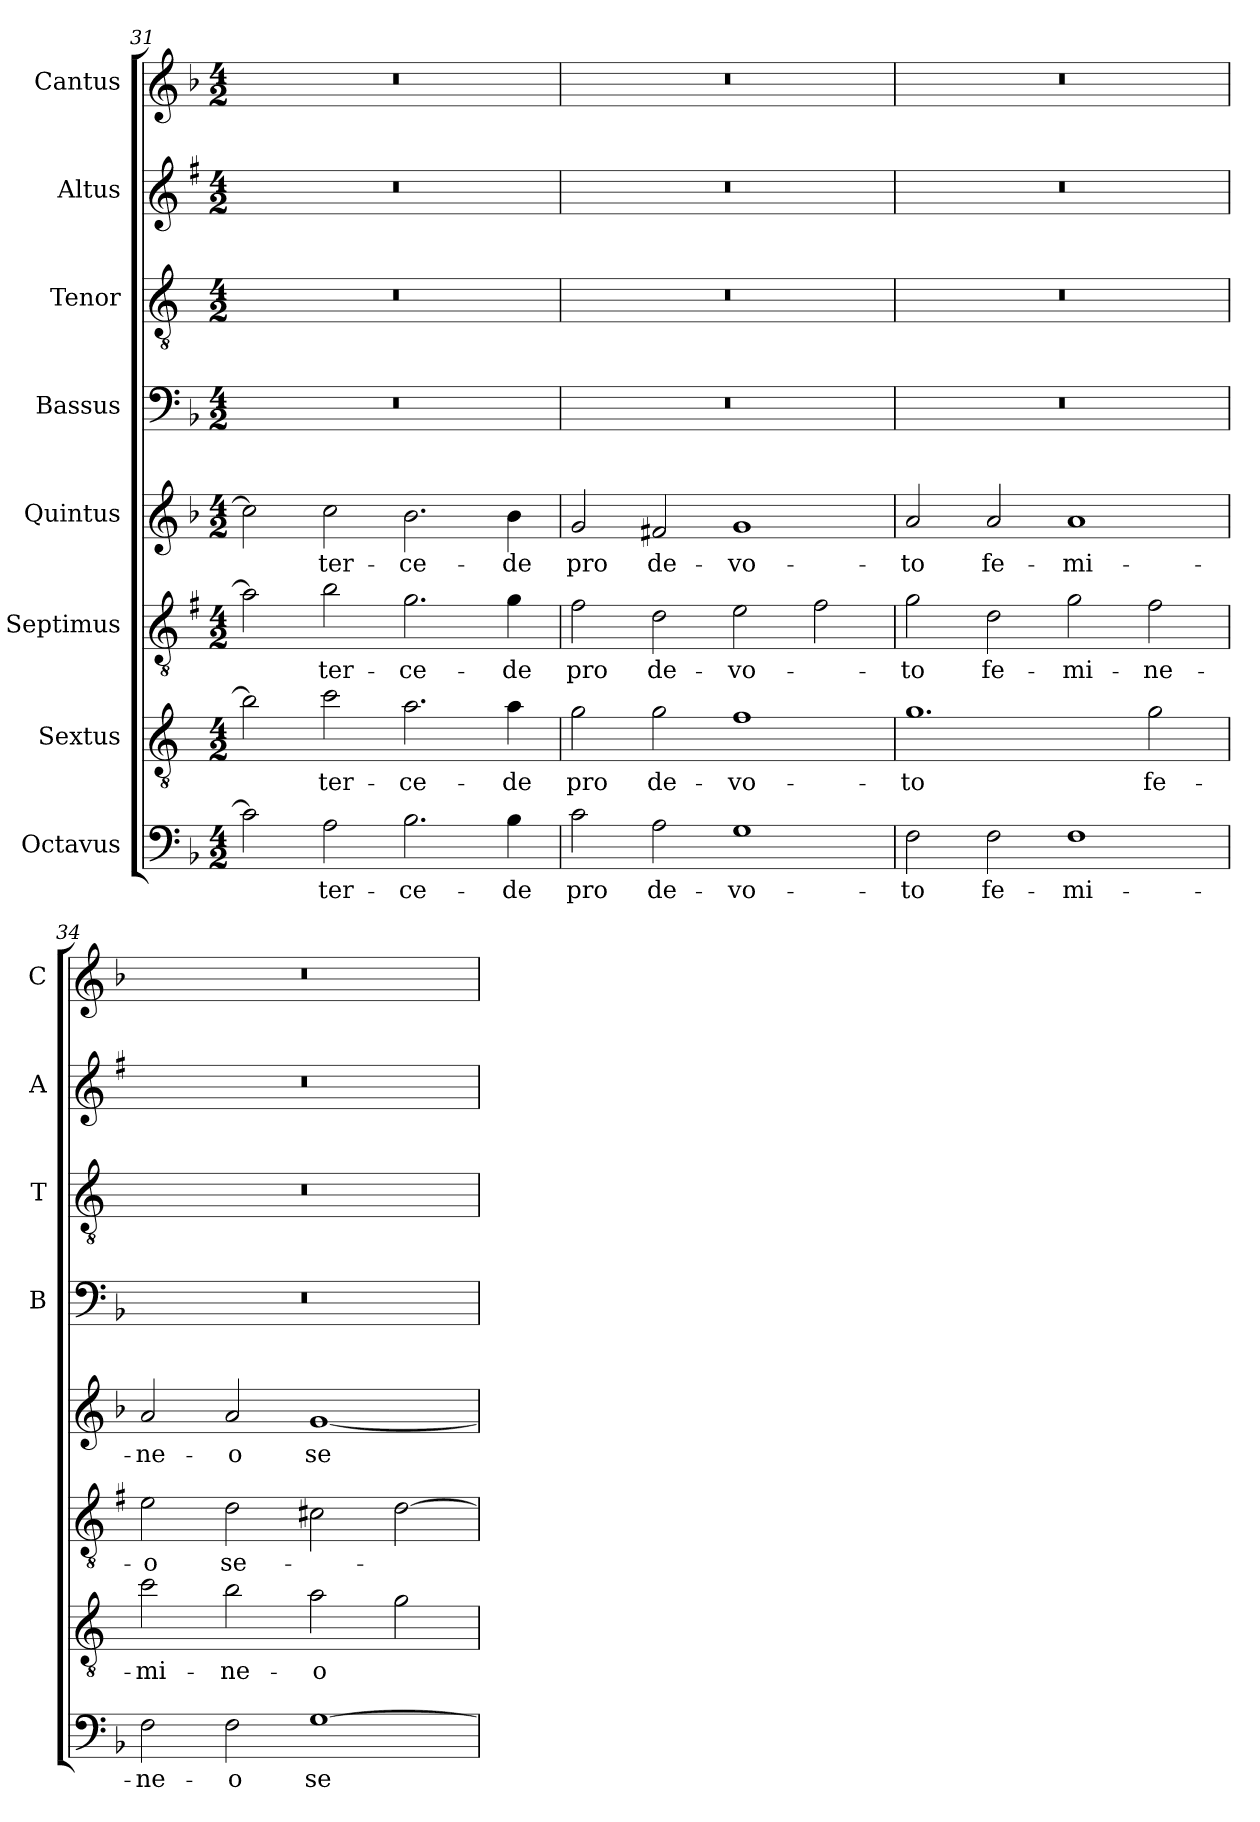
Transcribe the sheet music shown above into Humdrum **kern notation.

**kern	**text	**kern	**text	**kern	**text	**kern	**text	**kern	**kern	**kern	**kern
*part8	*part8	*part7	*part7	*part6	*part6	*part5	*part5	*part4	*part3	*part2	*part1
*staff8	*staff8	*staff7	*staff7	*staff6	*staff6	*staff5	*staff5	*staff4	*staff3	*staff2	*staff1
*I"Octavus	*	*I"Sextus	*	*I"Septimus	*	*I"Quintus	*	*I"Bassus	*I"Tenor	*I"Altus	*I"Cantus
*	*	*	*	*	*	*	*	*I'B	*I'T	*I'A	*I'C
*clefF4	*	*clefGv2	*	*clefGv2	*	*clefG2	*	*clefF4	*clefGv2	*clefG2	*clefG2
*	*	*ITrd4c7	*	*ITrd1c2	*	*	*	*	*ITrd4c7	*ITrd1c2	*
*k[b-]	*	*k[b-]	*	*k[b-]	*	*k[b-]	*	*k[b-]	*k[b-]	*k[b-]	*k[b-]
*F:	*	*F:	*	*F:	*	*F:	*	*F:	*F:	*F:	*F:
*M4/2	*	*M4/2	*	*M4/2	*	*M4/2	*	*M4/2	*M4/2	*M4/2	*M4/2
=31	=31	=31	=31	=31	=31	=31	=31	=31	=31	=31	=31
2c\]	.	2e\]	.	2g\]	.	2cc\]	.	0r	0r	0r	0r
!	!LO:LY:b	!	!LO:LY:b	!	!LO:LY:b	!	!LO:LY:b	!	!	!	!
2A\	-ter-	2f\	-ter-	2a\	-ter-	2cc\	-ter-	.	.	.	.
!	!LO:LY:b	!	!LO:LY:b	!	!LO:LY:b	!	!LO:LY:b	!	!	!	!
2.B-\	-ce-	2.d\	-ce-	2.f\	-ce-	2.b-\	-ce-	.	.	.	.
!	!LO:LY:b	!	!LO:LY:b	!	!LO:LY:b	!	!LO:LY:b	!	!	!	!
4B-\	-de	4d\	-de	4f\	-de	4b-\	-de	.	.	.	.
=32	=32	=32	=32	=32	=32	=32	=32	=32	=32	=32	=32
!	!LO:LY:b	!	!LO:LY:b	!	!LO:LY:b	!	!LO:LY:b	!	!	!	!
2c\	pro	2c\	pro	2e\	pro	2g/	pro	0r	0r	0r	0r
!	!LO:LY:b	!	!LO:LY:b	!	!LO:LY:b	!	!LO:LY:b	!	!	!	!
2A\	de-	2c\	de-	2c\	de-	2f#X/	de-	.	.	.	.
!	!LO:LY:b	!	!LO:LY:b	!	!LO:LY:b	!	!LO:LY:b	!	!	!	!
1G	-vo-	1B-	-vo-	2d\	-vo-	1g	-vo-	.	.	.	.
.	.	.	.	2e\	.	.	.	.	.	.	.
=33	=33	=33	=33	=33	=33	=33	=33	=33	=33	=33	=33
!	!LO:LY:b	!	!LO:LY:b	!	!LO:LY:b	!	!LO:LY:b	!	!	!	!
2F\	-to	1.c	-to	2f\	-to	2a/	-to	0r	0r	0r	0r
!	!LO:LY:b	!	!	!	!LO:LY:b	!	!LO:LY:b	!	!	!	!
2F\	fe-	.	.	2c\	fe-	2a/	fe-	.	.	.	.
!	!LO:LY:b	!	!	!	!LO:LY:b	!	!LO:LY:b	!	!	!	!
1F	-mi-	.	.	2f\	-mi-	1a	-mi-	.	.	.	.
!	!	!	!LO:LY:b	!	!LO:LY:b	!	!	!	!	!	!
.	.	2c\	fe-	2e\	-ne-	.	.	.	.	.	.
=34	=34	=34	=34	=34	=34	=34	=34	=34	=34	=34	=34
!	!LO:LY:b	!	!LO:LY:b	!	!LO:LY:b	!	!LO:LY:b	!	!	!	!
2F\	-ne-	2f\	-mi-	2d\	-o	2a/	-ne-	0r	0r	0r	0r
!	!LO:LY:b	!	!LO:LY:b	!	!LO:LY:b	!	!LO:LY:b	!	!	!	!
2F\	-o	2e\	-ne-	2c\	se-	2a/	-o	.	.	.	.
!	!LO:LY:b	!	!LO:LY:b	!	!	!	!LO:LY:b	!	!	!	!
[1G	se-	2d\	-o	2Bn\	.	[1g	se-	.	.	.	.
.	.	2c\	.	[2c\	.	.	.	.	.	.	.
=	=	=	=	=	=	=	=	=	=	=	=
*-	*-	*-	*-	*-	*-	*-	*-	*-	*-	*-	*-
